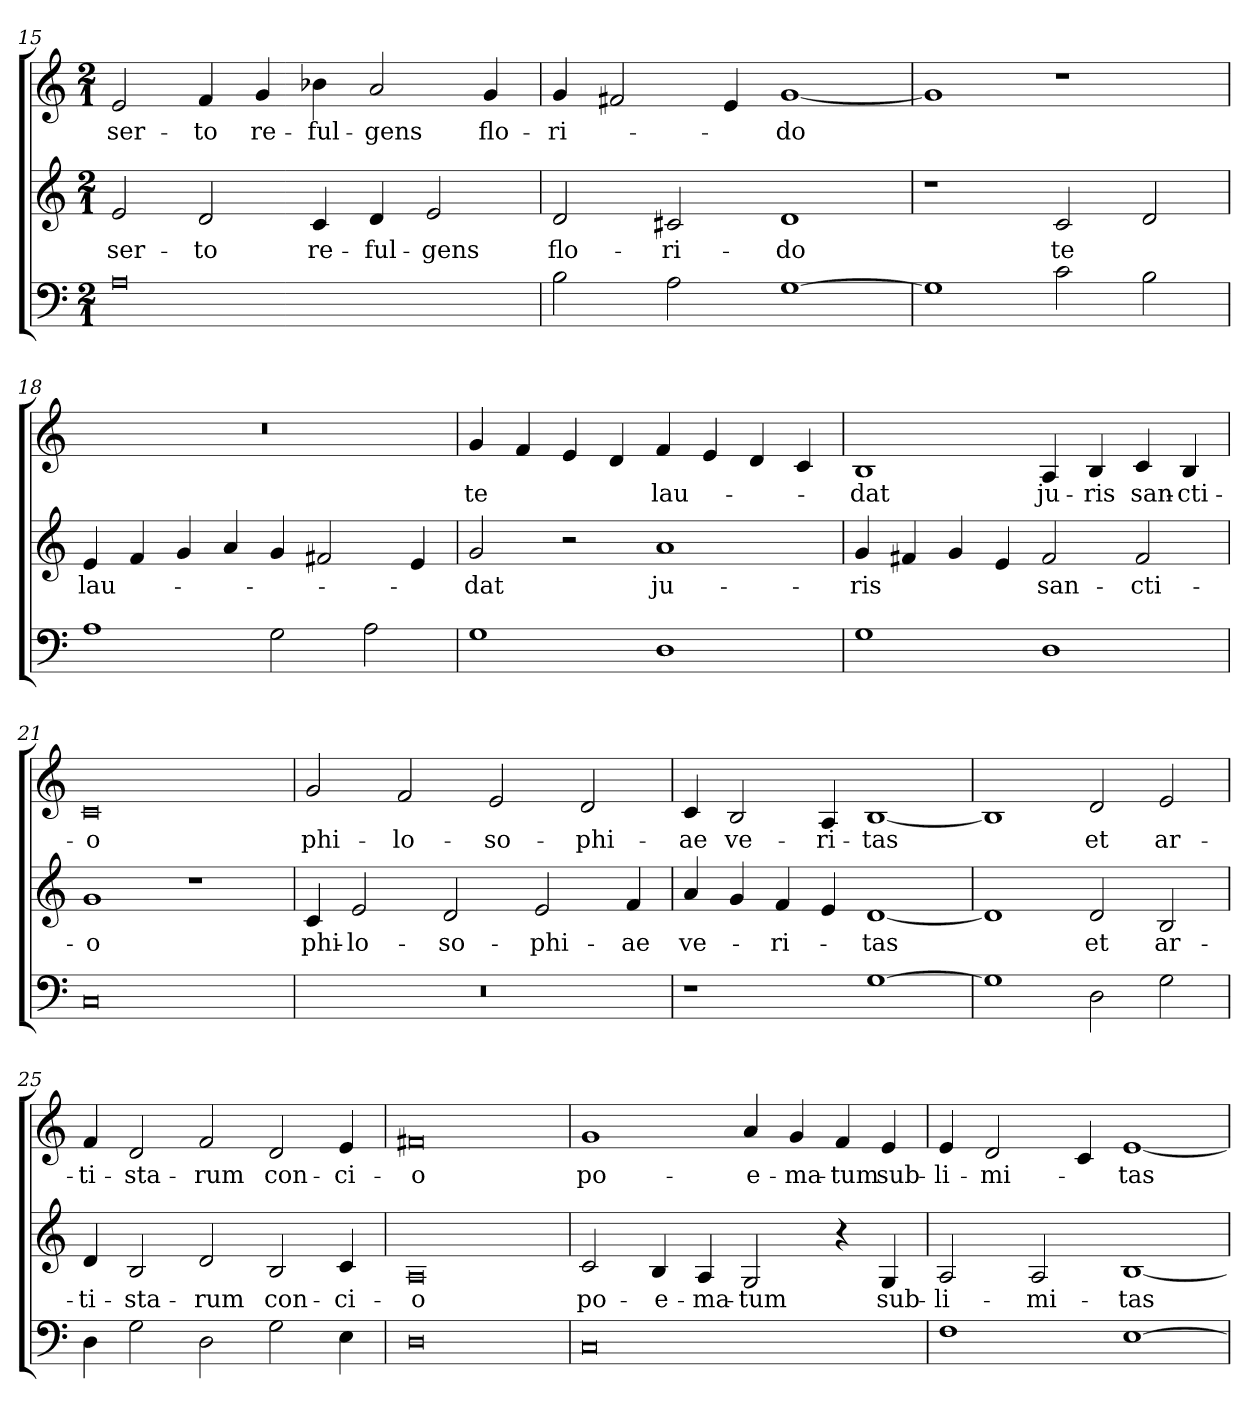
**kern	**kern	**text	**kern	**text
*part3	*part2	*part2	*part1	*part1
*staff3	*staff2	*staff2	*staff1	*staff1
*clefF4	*clefG2	*	*clefG2	*
*M2/1	*M2/1	*	*M2/1	*
=15	=15	=15	=15	=15
!	!	!LO:LY:b	!	!LO:LY:b
0A	2e/	ser-	2e/	ser-
!	!	!LO:LY:b	!	!LO:LY:b
.	2d/	-to	4f/	-to
!	!	!	!	!LO:LY:b
.	.	.	4g/	re-
!	!	!LO:LY:b	!	!LO:LY:b
.	4c/	re-	4b-X\	-ful-
!	!	!LO:LY:b	!	!LO:LY:b
.	4d/	-ful-	2a/	-gens
!	!	!LO:LY:b	!	!
.	2e/	-gens	.	.
!	!	!	!	!LO:LY:b
.	.	.	4g/	flo-
=16	=16	=16	=16	=16
!	!	!LO:LY:b	!	!LO:LY:b
2B\	2d/	flo-	4g/	-ri-
.	.	.	2f#X/	.
!	!	!LO:LY:b	!	!
2A\	2c#X/	-ri-	.	.
.	.	.	4e/	.
!	!	!LO:LY:b	!	!LO:LY:b
[1G	1d	-do	[1g	-do
=17	=17	=17	=17	=17
1G]	1r	.	1g]	.
!	!	!LO:LY:b	!	!
2c\	2c/	te	1r	.
2B\	2d/	.	.	.
!!LO:LB:g=z
=18	=18	=18	=18	=18
!	!	!LO:LY:b	!	!
1A	4e/	lau-	0r	.
.	4f/	.	.	.
.	4g/	.	.	.
.	4a/	.	.	.
2G\	4g/	.	.	.
.	2f#X/	.	.	.
2A\	.	.	.	.
.	4e/	.	.	.
!!LO:LB:g=z
=19	=19	=19	=19	=19
!	!	!LO:LY:b	!	!LO:LY:b
1G	2g/	-dat	4g/	te
.	.	.	4f/	.
.	2r	.	4e/	.
.	.	.	4d/	.
!	!	!LO:LY:b	!	!LO:LY:b
1D	1a	ju-	4f/	lau-
.	.	.	4e/	.
.	.	.	4d/	.
.	.	.	4c/	.
=20	=20	=20	=20	=20
!	!	!LO:LY:b	!	!LO:LY:b
1G	4g/	-ris	1B	-dat
.	4f#X/	.	.	.
.	4g/	.	.	.
.	4e/	.	.	.
!	!	!LO:LY:b	!	!LO:LY:b
1D	2f#/	san-	4A/	ju-
!	!	!	!	!LO:LY:b
.	.	.	4B/	-ris
!	!	!LO:LY:b	!	!LO:LY:b
.	2f#/	-cti-	4c/	san-
!	!	!	!	!LO:LY:b
.	.	.	4B/	-cti-
=21	=21	=21	=21	=21
!	!	!LO:LY:b	!	!LO:LY:b
0C	1g	-o	0c	-o
.	1r	.	.	.
=22	=22	=22	=22	=22
!	!	!LO:LY:b	!	!LO:LY:b
0r	4c/	phi-	2g/	phi-
!	!	!LO:LY:b	!	!
.	2e/	-lo-	.	.
!	!	!	!	!LO:LY:b
.	.	.	2f/	-lo-
!	!	!LO:LY:b	!	!
.	2d/	-so-	.	.
!	!	!	!	!LO:LY:b
.	.	.	2e/	-so-
!	!	!LO:LY:b	!	!
.	2e/	-phi-	.	.
!	!	!	!	!LO:LY:b
.	.	.	2d/	-phi-
!	!	!LO:LY:b	!	!
.	4f/	-ae	.	.
!!LO:LB:g=z
=23	=23	=23	=23	=23
!	!	!LO:LY:b	!	!LO:LY:b
1r	4a/	ve-	4c/	-ae
!	!	!	!	!LO:LY:b
.	4g/	.	2B/	ve-
!	!	!LO:LY:b	!	!
.	4f/	-ri-	.	.
!	!	!	!	!LO:LY:b
.	4e/	.	4A/	-ri-
!	!	!LO:LY:b	!	!LO:LY:b
[1G	[1d	-tas	[1B	-tas
!!LO:PB:g=z
=24	=24	=24	=24	=24
1G]	1d]	.	1B]	.
!	!	!LO:LY:b	!	!LO:LY:b
2D\	2d/	et	2d/	et
!	!	!LO:LY:b	!	!LO:LY:b
2G\	2B/	ar-	2e/	ar-
=25	=25	=25	=25	=25
!	!	!LO:LY:b	!	!LO:LY:b
4D\	4d/	-ti-	4f/	-ti-
!	!	!LO:LY:b	!	!LO:LY:b
2G\	2B/	-sta-	2d/	-sta-
!	!	!LO:LY:b	!	!LO:LY:b
2D\	2d/	-rum	2f/	-rum
!	!	!LO:LY:b	!	!LO:LY:b
2G\	2B/	con-	2d/	con-
!	!	!LO:LY:b	!	!LO:LY:b
4E\	4c/	-ci-	4e/	-ci-
=26	=26	=26	=26	=26
!	!	!LO:LY:b	!	!LO:LY:b
0D	0A	-o	0f#X	-o
=27	=27	=27	=27	=27
!	!	!LO:LY:b	!	!LO:LY:b
0C	2c/	po-	1g	po-
!	!	!LO:LY:b	!	!
.	4B/	-e-	.	.
!	!	!LO:LY:b	!	!
.	4A/	-ma-	.	.
!	!	!LO:LY:b	!	!LO:LY:b
.	2G/	-tum	4a/	-e-
!	!	!	!	!LO:LY:b
.	.	.	4g/	-ma-
!	!	!	!	!LO:LY:b
.	4r	.	4f/	-tum
!	!	!LO:LY:b	!	!LO:LY:b
.	4G/	sub-	4e/	sub-
=28	=28	=28	=28	=28
!	!	!LO:LY:b	!	!LO:LY:b
1F	2A/	-li-	4e/	-li-
!	!	!	!	!LO:LY:b
.	.	.	2d/	-mi-
!	!	!LO:LY:b	!	!
.	2A/	-mi-	.	.
.	.	.	4c/	.
!	!	!LO:LY:b	!	!LO:LY:b
[1E	[1B	-tas	[1e	-tas
=	=	=	=	=
*-	*-	*-	*-	*-
